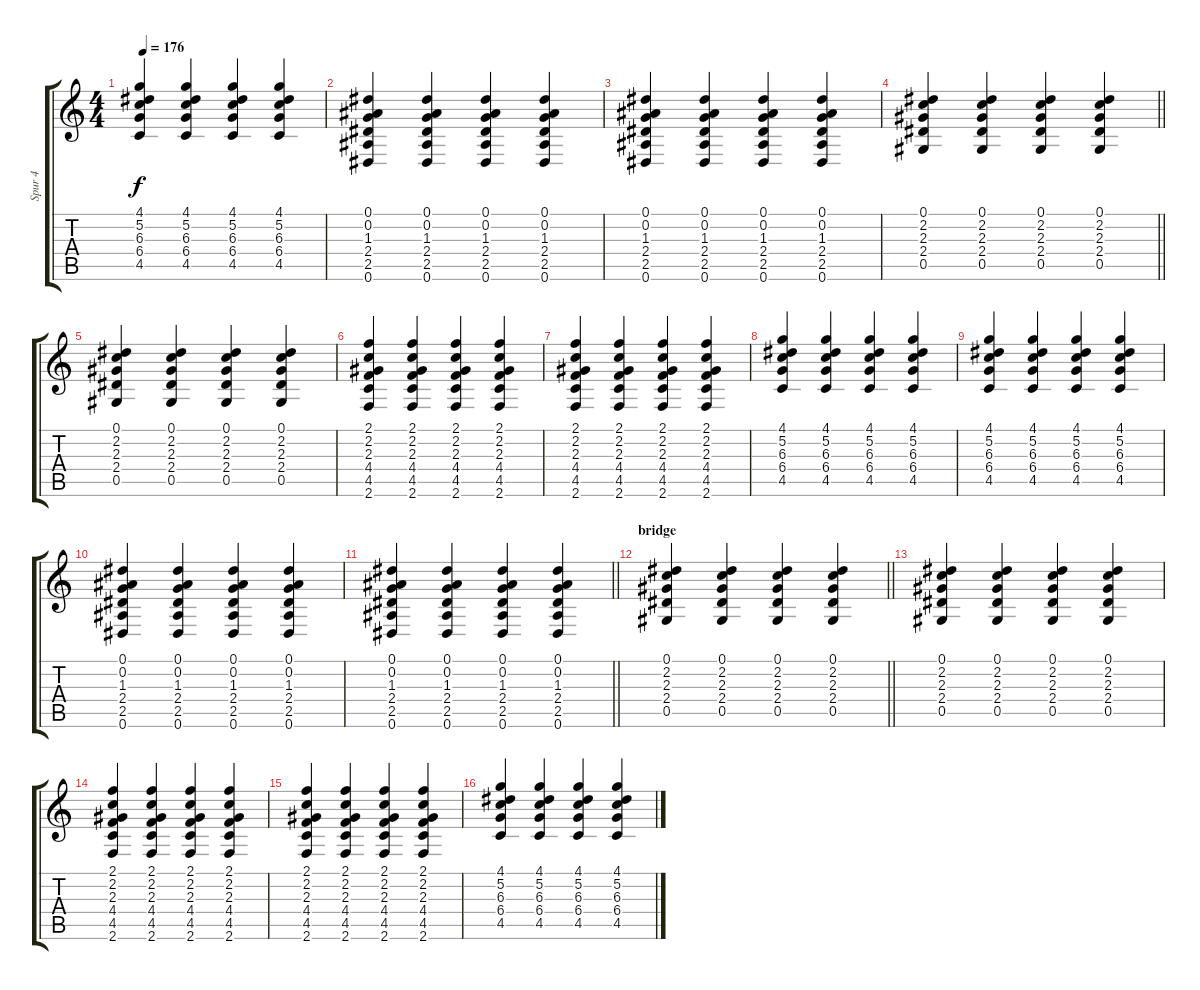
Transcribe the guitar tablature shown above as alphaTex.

\track ("Spur 4" "Spur 4") {instrument overdrivenguitar}
\staff {score tabs}
\tuning (Eb4 Bb3 Gb3 Db3 Ab2 Eb2) {hide}
\ts (4 4)
\tempo 176
\clef g2
\ks c
(4.1 5.2 6.3 6.4 4.5).4{dy f} (4.1 5.2 6.3 6.4 4.5).4 (4.1 5.2 6.3 6.4 4.5).4 (4.1 5.2 6.3 6.4 4.5).4 |
(0.1 0.2 1.3 2.4 2.5 0.6).4 (0.1 0.2 1.3 2.4 2.5 0.6).4 (0.1 0.2 1.3 2.4 2.5 0.6).4 (0.1 0.2 1.3 2.4 2.5 0.6).4 |
(0.1 0.2 1.3 2.4 2.5 0.6).4 (0.1 0.2 1.3 2.4 2.5 0.6).4 (0.1 0.2 1.3 2.4 2.5 0.6).4 (0.1 0.2 1.3 2.4 2.5 0.6).4 |
\barLineRight lightlight
(0.1 2.2 2.3 2.4 0.5).4 (0.1 2.2 2.3 2.4 0.5).4 (0.1 2.2 2.3 2.4 0.5).4 (0.1 2.2 2.3 2.4 0.5).4 |
(0.1 2.2 2.3 2.4 0.5).4 (0.1 2.2 2.3 2.4 0.5).4 (0.1 2.2 2.3 2.4 0.5).4 (0.1 2.2 2.3 2.4 0.5).4 |
(2.1 2.2 2.3 4.4 4.5 2.6).4 (2.1 2.2 2.3 4.4 4.5 2.6).4 (2.1 2.2 2.3 4.4 4.5 2.6).4 (2.1 2.2 2.3 4.4 4.5 2.6).4 |
(2.1 2.2 2.3 4.4 4.5 2.6).4 (2.1 2.2 2.3 4.4 4.5 2.6).4 (2.1 2.2 2.3 4.4 4.5 2.6).4 (2.1 2.2 2.3 4.4 4.5 2.6).4 |
(4.1 5.2 6.3 6.4 4.5).4 (4.1 5.2 6.3 6.4 4.5).4 (4.1 5.2 6.3 6.4 4.5).4 (4.1 5.2 6.3 6.4 4.5).4 |
(4.1 5.2 6.3 6.4 4.5).4 (4.1 5.2 6.3 6.4 4.5).4 (4.1 5.2 6.3 6.4 4.5).4 (4.1 5.2 6.3 6.4 4.5).4 |
(0.1 0.2 1.3 2.4 2.5 0.6).4 (0.1 0.2 1.3 2.4 2.5 0.6).4 (0.1 0.2 1.3 2.4 2.5 0.6).4 (0.1 0.2 1.3 2.4 2.5 0.6).4 |
\barLineRight lightlight
(0.1 0.2 1.3 2.4 2.5 0.6).4 (0.1 0.2 1.3 2.4 2.5 0.6).4 (0.1 0.2 1.3 2.4 2.5 0.6).4 (0.1 0.2 1.3 2.4 2.5 0.6).4 |
\section ("" "bridge")
\barLineRight lightlight
(0.1 2.2 2.3 2.4 0.5).4 (0.1 2.2 2.3 2.4 0.5).4 (0.1 2.2 2.3 2.4 0.5).4 (0.1 2.2 2.3 2.4 0.5).4 |
(0.1 2.2 2.3 2.4 0.5).4 (0.1 2.2 2.3 2.4 0.5).4 (0.1 2.2 2.3 2.4 0.5).4 (0.1 2.2 2.3 2.4 0.5).4 |
(2.1 2.2 2.3 4.4 4.5 2.6).4 (2.1 2.2 2.3 4.4 4.5 2.6).4 (2.1 2.2 2.3 4.4 4.5 2.6).4 (2.1 2.2 2.3 4.4 4.5 2.6).4 |
(2.1 2.2 2.3 4.4 4.5 2.6).4 (2.1 2.2 2.3 4.4 4.5 2.6).4 (2.1 2.2 2.3 4.4 4.5 2.6).4 (2.1 2.2 2.3 4.4 4.5 2.6).4 |
(4.1 5.2 6.3 6.4 4.5).4 (4.1 5.2 6.3 6.4 4.5).4 (4.1 5.2 6.3 6.4 4.5).4 (4.1 5.2 6.3 6.4 4.5).4
